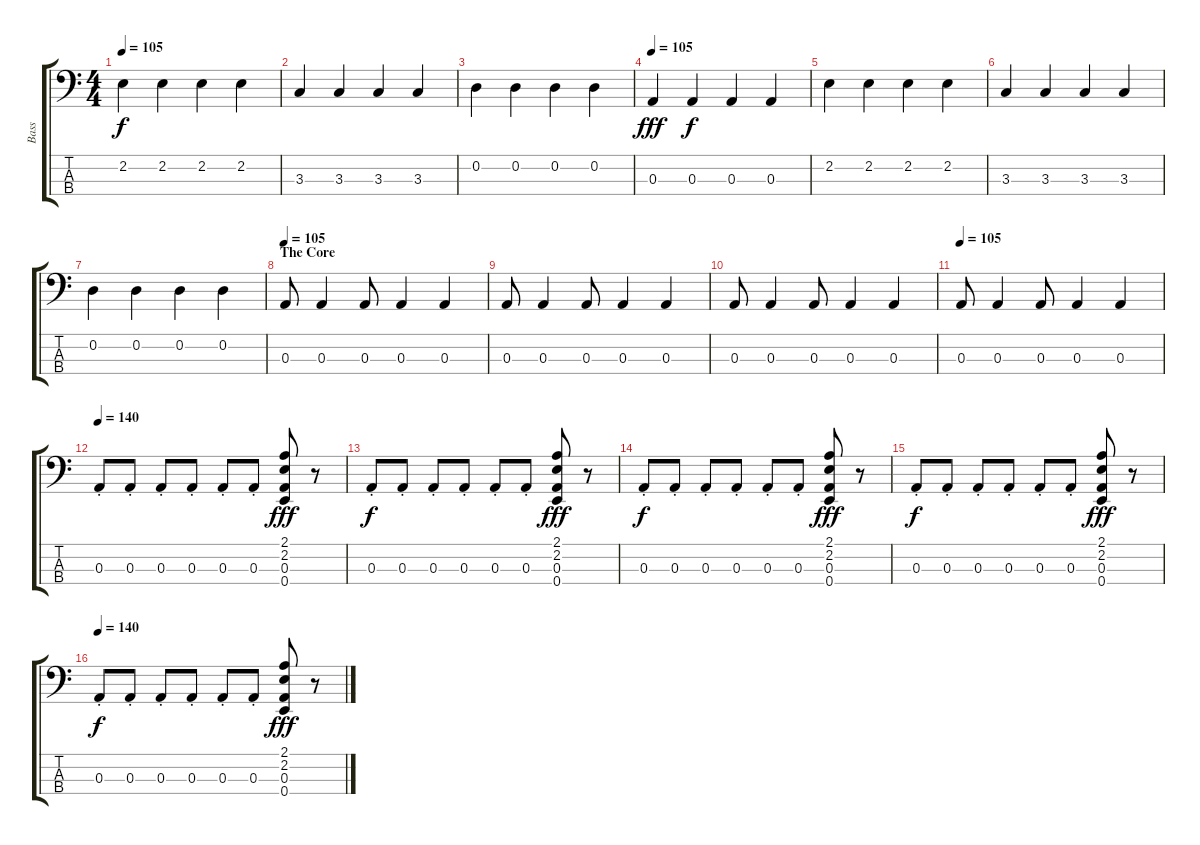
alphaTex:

\track ("Bass" "Bass") {instrument electricbasspick}
\staff {score tabs}
\tuning (G2 D2 A1 E1) {hide}
\ts (4 4)
\tempo 105
\clef f4
\ks c
2.2.4{dy f} 2.2.4 2.2.4 2.2.4 |
3.3.4 3.3.4 3.3.4 3.3.4 |
0.2.4 0.2.4 0.2.4 0.2.4 |
\tempo 105
0.3.4{dy fff} 0.3.4{dy f} 0.3.4 0.3.4 |
2.2.4 2.2.4 2.2.4 2.2.4 |
3.3.4 3.3.4 3.3.4 3.3.4 |
0.2.4 0.2.4 0.2.4 0.2.4 |
\section ("" "The Core")
\tempo 105
0.3.8 0.3.4 0.3.8 0.3.4 0.3.4 |
0.3.8 0.3.4 0.3.8 0.3.4 0.3.4 |
0.3.8 0.3.4 0.3.8 0.3.4 0.3.4 |
\tempo 105
0.3.8 0.3.4 0.3.8 0.3.4 0.3.4 |
\tempo 140
0.3{st}.8 0.3{st}.8 0.3{st}.8 0.3{st}.8 0.3{st}.8 0.3{st}.8 (2.1 2.2 0.3 0.4).8{dy fff} r.8 |
0.3{st}.8{dy f} 0.3{st}.8 0.3{st}.8 0.3{st}.8 0.3{st}.8 0.3{st}.8 (2.1 2.2 0.3 0.4).8{dy fff} r.8 |
0.3{st}.8{dy f} 0.3{st}.8 0.3{st}.8 0.3{st}.8 0.3{st}.8 0.3{st}.8 (2.1 2.2 0.3 0.4).8{dy fff} r.8 |
0.3{st}.8{dy f} 0.3{st}.8 0.3{st}.8 0.3{st}.8 0.3{st}.8 0.3{st}.8 (2.1 2.2 0.3 0.4).8{dy fff} r.8 |
\tempo 140
0.3{st}.8{dy f} 0.3{st}.8 0.3{st}.8 0.3{st}.8 0.3{st}.8 0.3{st}.8 (2.1 2.2 0.3 0.4).8{dy fff} r.8
